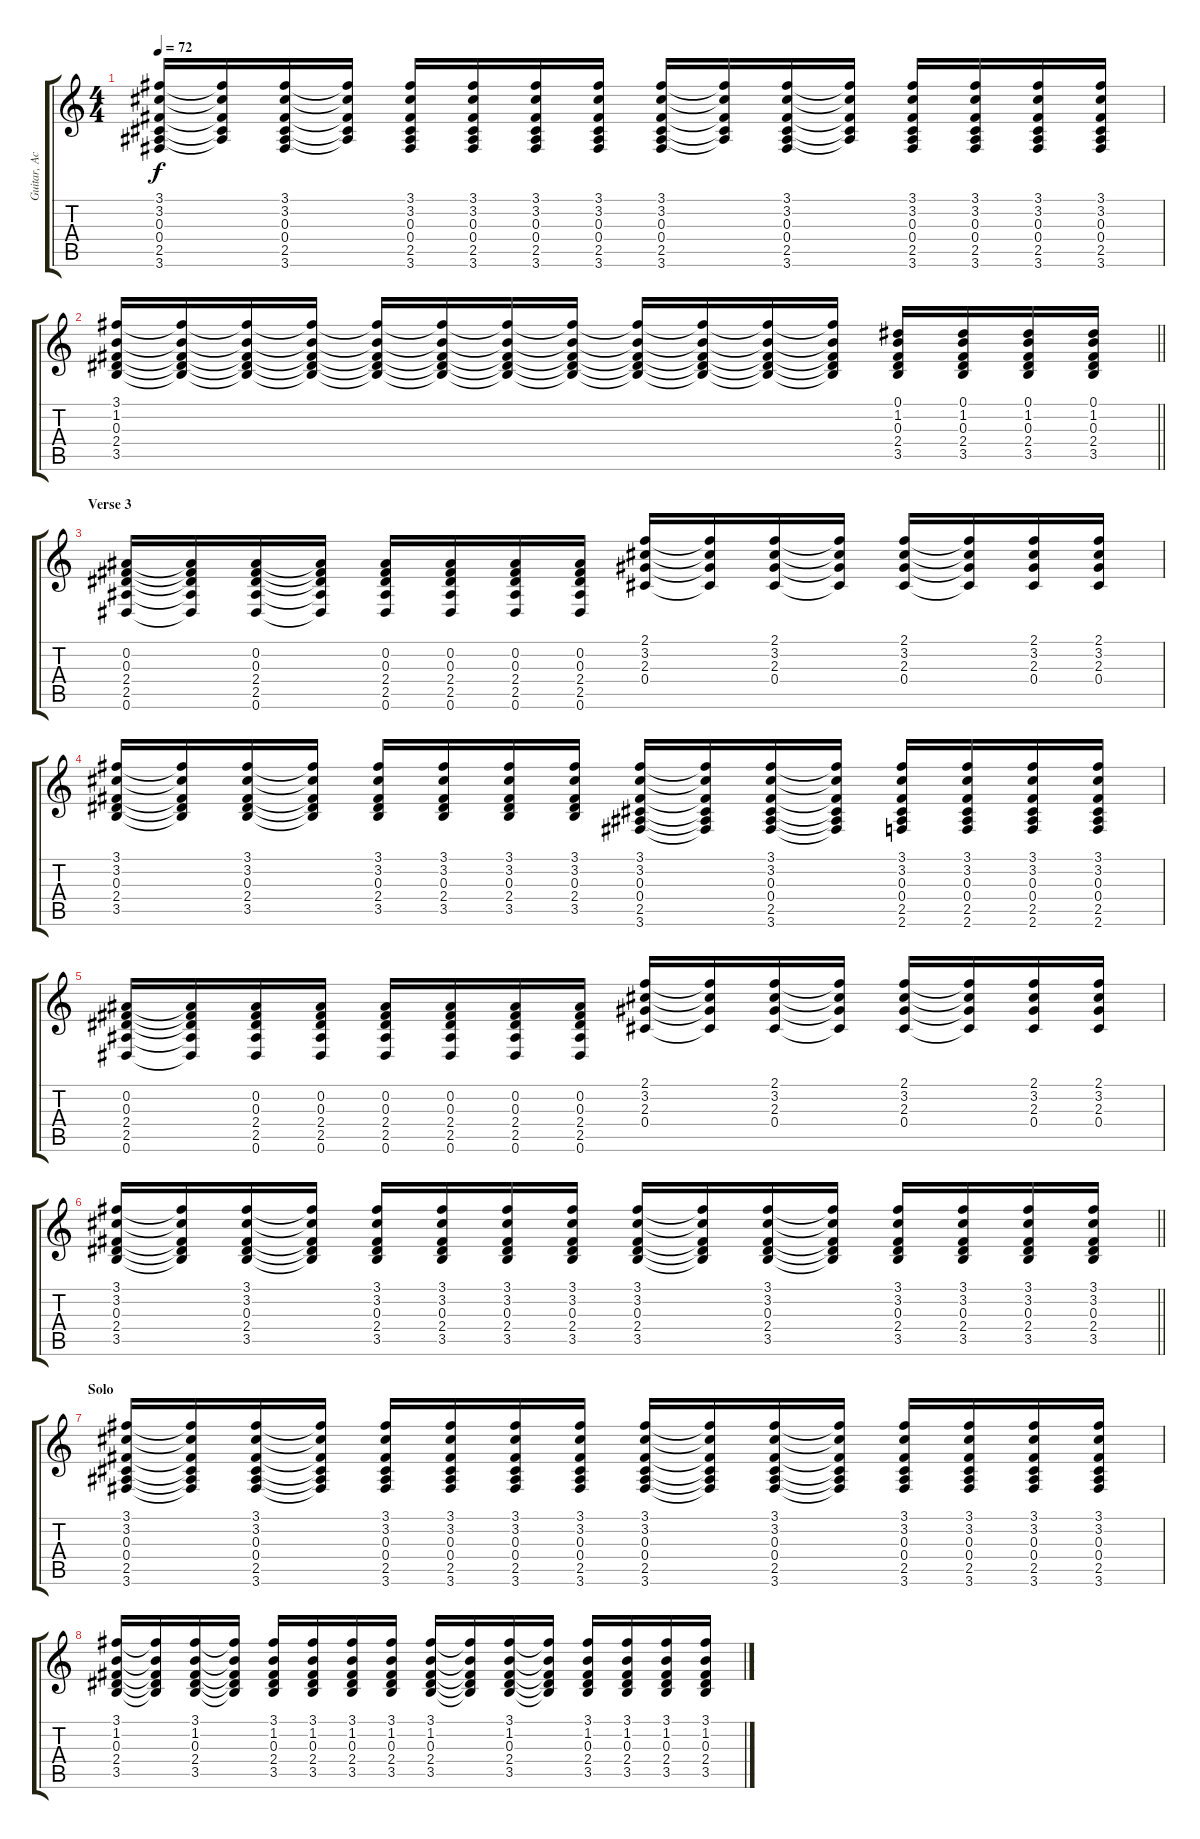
\track ("Guitar, Acoustic" "Guitar, Ac") {instrument acousticguitarsteel}
\staff {score tabs}
\tuning (Eb4 Bb3 Gb3 Db3 Ab2 Eb2) {hide}
\ts (4 4)
\tempo 72
\clef g2
\ks c
(3.1 3.2 0.3 0.4 2.5 3.6).16{dy f} (3.1{t} 3.2{t} 0.3{t} 0.4{t} 2.5{t}).16 (3.1 3.2 0.3 0.4 2.5 3.6).16 (3.1{t} 3.2{t} 0.3{t} 0.4{t} 2.5{t}).16 (3.1 3.2 0.3 0.4 2.5 3.6).16 (3.1 3.2 0.3 0.4 2.5 3.6).16 (3.1 3.2 0.3 0.4 2.5 3.6).16 (3.1 3.2 0.3 0.4 2.5 3.6).16 (3.1 3.2 0.3 0.4 2.5 3.6).16 (3.1{t} 3.2{t} 0.3{t} 0.4{t} 2.5{t}).16 (3.1 3.2 0.3 0.4 2.5 3.6).16 (3.1{t} 3.2{t} 0.3{t} 0.4{t} 2.5{t}).16 (3.1 3.2 0.3 0.4 2.5 3.6).16 (3.1 3.2 0.3 0.4 2.5 3.6).16 (3.1 3.2 0.3 0.4 2.5 3.6).16 (3.1 3.2 0.3 0.4 2.5 3.6).16 |
\barLineRight lightlight
(3.1 1.2 0.3 2.4 3.5).16 (3.1{t} 1.2{t} 0.3{t} 2.4{t} 3.5{t}).16 (3.1{t} 1.2{t} 0.3{t} 2.4{t} 3.5{t}).16 (3.1{t} 1.2{t} 0.3{t} 2.4{t} 3.5{t}).16 (3.1{t} 1.2{t} 0.3{t} 2.4{t} 3.5{t}).16 (3.1{t} 1.2{t} 0.3{t} 2.4{t} 3.5{t}).16 (3.1{t} 1.2{t} 0.3{t} 2.4{t} 3.5{t}).16 (3.1{t} 1.2{t} 0.3{t} 2.4{t} 3.5{t}).16 (3.1{t} 1.2{t} 0.3{t} 2.4{t} 3.5{t}).16 (3.1{t} 1.2{t} 0.3{t} 2.4{t} 3.5{t}).16 (3.1{t} 1.2{t} 0.3{t} 2.4{t} 3.5{t}).16 (3.1{t} 1.2{t} 0.3{t} 2.4{t} 3.5{t}).16 (0.1 1.2 0.3 2.4 3.5).16 (0.1 1.2 0.3 2.4 3.5).16 (0.1 1.2 0.3 2.4 3.5).16 (0.1 1.2 0.3 2.4 3.5).16 |
\section ("" "Verse 3")
(0.2 0.3 2.4 2.5 0.6).16 (0.2{t} 0.3{t} 2.4{t} 2.5{t} 0.6{t}).16 (0.2 0.3 2.4 2.5 0.6).16 (0.2{t} 0.3{t} 2.4{t} 2.5{t} 0.6{t}).16 (0.2 0.3 2.4 2.5 0.6).16 (0.2 0.3 2.4 2.5 0.6).16 (0.2 0.3 2.4 2.5 0.6).16 (0.2 0.3 2.4 2.5 0.6).16 (2.1 3.2 2.3 0.4).16 (2.1{t} 3.2{t} 2.3{t} 0.4{t}).16 (2.1 3.2 2.3 0.4).16 (2.1{t} 3.2{t} 2.3{t} 0.4{t}).16 (2.1 3.2 2.3 0.4).16 (2.1{t} 3.2{t} 2.3{t} 0.4{t}).16 (2.1 3.2 2.3 0.4).16 (2.1 3.2 2.3 0.4).16 |
(3.1 3.2 0.3 2.4 3.5).16 (3.1{t} 3.2{t} 0.3{t} 2.4{t} 3.5{t}).16 (3.1 3.2 0.3 2.4 3.5).16 (3.1{t} 3.2{t} 0.3{t} 2.4{t} 3.5{t}).16 (3.1 3.2 0.3 2.4 3.5).16 (3.1 3.2 0.3 2.4 3.5).16 (3.1 3.2 0.3 2.4 3.5).16 (3.1 3.2 0.3 2.4 3.5).16 (3.1 3.2 0.3 0.4 2.5 3.6).16 (3.1{t} 3.2{t} 0.3{t} 0.4{t} 2.5{t} 3.6{t}).16 (3.1 3.2 0.3 0.4 2.5 3.6).16 (3.1{t} 3.2{t} 0.3{t} 0.4{t} 2.5{t} 3.6{t}).16 (3.1 3.2 0.3 0.4 2.5 2.6).16 (3.1 3.2 0.3 0.4 2.5 2.6).16 (3.1 3.2 0.3 0.4 2.5 2.6).16 (3.1 3.2 0.3 0.4 2.5 2.6).16 |
(0.2 0.3 2.4 2.5 0.6).16 (0.2{t} 0.3{t} 2.4{t} 2.5{t} 0.6{t}).16 (0.2 0.3 2.4 2.5 0.6).16 (0.2 0.3 2.4 2.5 0.6).16 (0.2 0.3 2.4 2.5 0.6).16 (0.2 0.3 2.4 2.5 0.6).16 (0.2 0.3 2.4 2.5 0.6).16 (0.2 0.3 2.4 2.5 0.6).16 (2.1 3.2 2.3 0.4).16 (2.1{t} 3.2{t} 2.3{t} 0.4{t}).16 (2.1 3.2 2.3 0.4).16 (2.1{t} 3.2{t} 2.3{t} 0.4{t}).16 (2.1 3.2 2.3 0.4).16 (2.1{t} 3.2{t} 2.3{t} 0.4{t}).16 (2.1 3.2 2.3 0.4).16 (2.1 3.2 2.3 0.4).16 |
\barLineRight lightlight
(3.1 3.2 0.3 2.4 3.5).16 (3.1{t} 3.2{t} 0.3{t} 2.4{t} 3.5{t}).16 (3.1 3.2 0.3 2.4 3.5).16 (3.1{t} 3.2{t} 0.3{t} 2.4{t} 3.5{t}).16 (3.1 3.2 0.3 2.4 3.5).16 (3.1 3.2 0.3 2.4 3.5).16 (3.1 3.2 0.3 2.4 3.5).16 (3.1 3.2 0.3 2.4 3.5).16 (3.1 3.2 0.3 2.4 3.5).16 (3.1{t} 3.2{t} 0.3{t} 2.4{t} 3.5{t}).16 (3.1 3.2 0.3 2.4 3.5).16 (3.1{t} 3.2{t} 0.3{t} 2.4{t} 3.5{t}).16 (3.1 3.2 0.3 2.4 3.5).16 (3.1 3.2 0.3 2.4 3.5).16 (3.1 3.2 0.3 2.4 3.5).16 (3.1 3.2 0.3 2.4 3.5).16 |
\section ("" "Solo")
(3.1 3.2 0.3 0.4 2.5 3.6).16 (3.1{t} 3.2{t} 0.3{t} 0.4{t} 2.5{t} 3.6{t}).16 (3.1 3.2 0.3 0.4 2.5 3.6).16 (3.1{t} 3.2{t} 0.3{t} 0.4{t} 2.5{t} 3.6{t}).16 (3.1 3.2 0.3 0.4 2.5 3.6).16 (3.1 3.2 0.3 0.4 2.5 3.6).16 (3.1 3.2 0.3 0.4 2.5 3.6).16 (3.1 3.2 0.3 0.4 2.5 3.6).16 (3.1 3.2 0.3 0.4 2.5 3.6).16 (3.1{t} 3.2{t} 0.3{t} 0.4{t} 2.5{t} 3.6{t}).16 (3.1 3.2 0.3 0.4 2.5 3.6).16 (3.1{t} 3.2{t} 0.3{t} 0.4{t} 2.5{t} 3.6{t}).16 (3.1 3.2 0.3 0.4 2.5 3.6).16 (3.1 3.2 0.3 0.4 2.5 3.6).16 (3.1 3.2 0.3 0.4 2.5 3.6).16 (3.1 3.2 0.3 0.4 2.5 3.6).16 |
(3.1 1.2 0.3 2.4 3.5).16 (3.1{t} 1.2{t} 0.3{t} 2.4{t} 3.5{t}).16 (3.1 1.2 0.3 2.4 3.5).16 (3.1{t} 1.2{t} 0.3{t} 2.4{t} 3.5{t}).16 (3.1 1.2 0.3 2.4 3.5).16 (3.1 1.2 0.3 2.4 3.5).16 (3.1 1.2 0.3 2.4 3.5).16 (3.1 1.2 0.3 2.4 3.5).16 (3.1 1.2 0.3 2.4 3.5).16 (3.1{t} 1.2{t} 0.3{t} 2.4{t} 3.5{t}).16 (3.1 1.2 0.3 2.4 3.5).16 (3.1{t} 1.2{t} 0.3{t} 2.4{t} 3.5{t}).16 (3.1 1.2 0.3 2.4 3.5).16 (3.1 1.2 0.3 2.4 3.5).16 (3.1 1.2 0.3 2.4 3.5).16 (3.1 1.2 0.3 2.4 3.5).16
